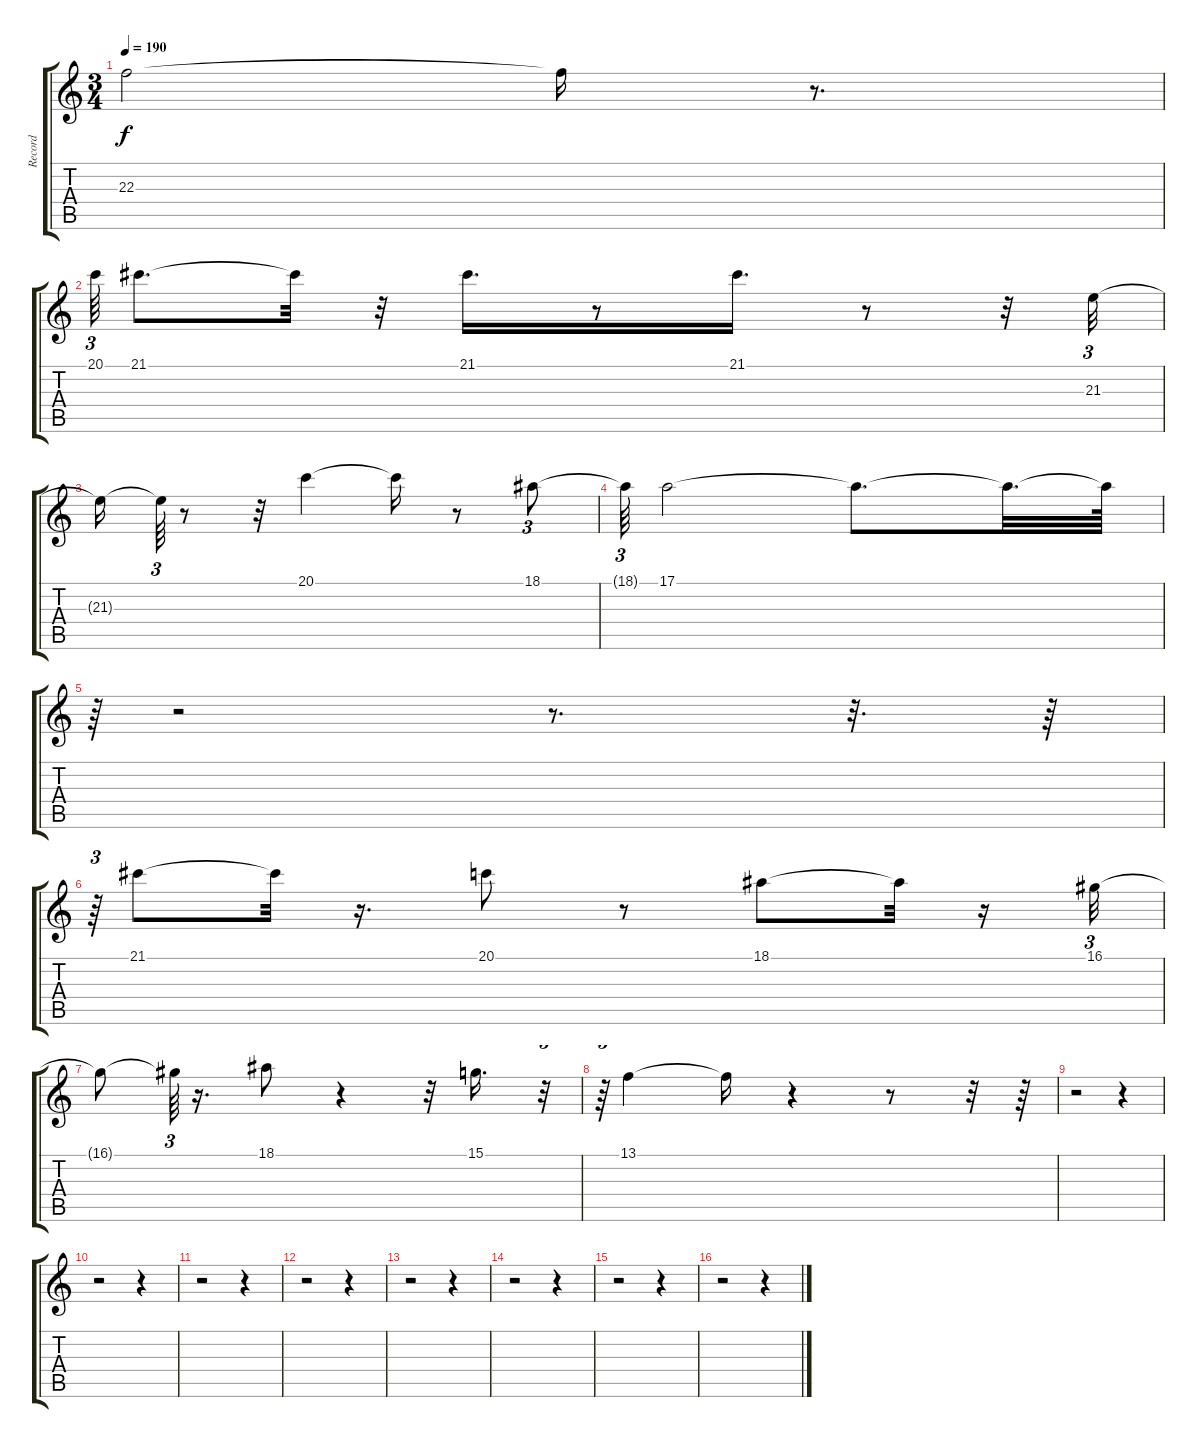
\track ("Record" "Record") {instrument flute}
\staff {score tabs}
\tuning (E4 B3 G3 D3 A2 E2) {hide}
\ts (3 4)
\tempo 190
\clef g2
\ks c
22.3.2{dy f} 22.3{t}.16 r.8{d} |
20.1.64{tu (3 2)} 21.1.8{d} 21.1{t}.32 r.32 21.1.16{d} r.8 21.1.16{d} r.8 r.32 21.3.32{tu (3 2)} |
21.3{t}.16 21.3{t}.64{tu (3 2)} r.8 r.32 20.1.4 20.1{t}.16 r.8 18.1.8{tu (3 2)} |
18.1{t}.64{tu (3 2)} 17.1.2 17.1{t}.8{d} 17.1{t}.32{d} 17.1{t}.64 |
r.64{tu (3 2)} r.2 r.8{d} r.32{d} r.64 |
r.64{tu (3 2)} 21.1.8 21.1{t}.32 r.16{d} 20.1.8 r.8 18.1.8 18.1{t}.32 r.16 16.1.32{tu (3 2)} |
16.1{t}.8 16.1{t}.64{tu (3 2)} r.16{d} 18.1.8 r.4 r.32 15.1.16{d} r.32{tu (3 2)} |
r.64{tu (3 2)} 13.1.4 13.1{t}.16 r.4 r.8 r.32 r.64 |
r.2 r.4 |
r.2 r.4 |
r.2 r.4 |
r.2 r.4 |
r.2 r.4 |
r.2 r.4 |
r.2 r.4 |
r.2 r.4
